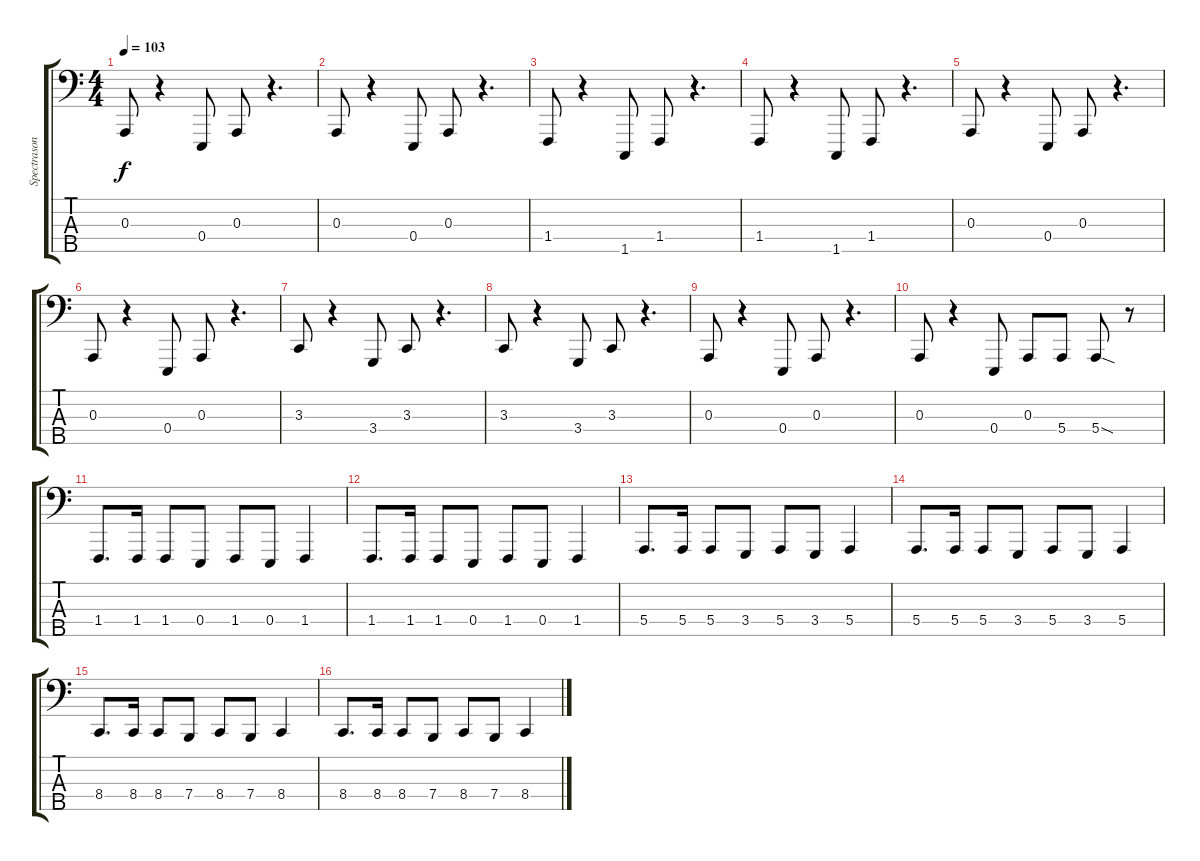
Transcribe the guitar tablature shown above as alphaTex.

\track ("Spectrasonics Omnisphere/Константин Бекр" "Spectrason") {instrument brightacousticpiano}
\staff {score tabs}
\tuning (G2 D2 A1 E1 B0) {hide}
\ts (4 4)
\tempo 103
\clef f4
\ks c
0.3.8{dy f} r.4 0.4.8 0.3.8 r.4{d} |
0.3.8 r.4 0.4.8 0.3.8 r.4{d} |
1.4.8 r.4 1.5.8 1.4.8 r.4{d} |
1.4.8 r.4 1.5.8 1.4.8 r.4{d} |
0.3.8 r.4 0.4.8 0.3.8 r.4{d} |
0.3.8 r.4 0.4.8 0.3.8 r.4{d} |
3.3.8 r.4 3.4.8 3.3.8 r.4{d} |
3.3.8 r.4 3.4.8 3.3.8 r.4{d} |
0.3.8 r.4 0.4.8 0.3.8 r.4{d} |
0.3.8 r.4 0.4.8 0.3.8 5.4.8{instrument electricbasspick} 5.4{sod}.8 r.8 |
1.4.8{d} 1.4.16 1.4.8 0.4.8 1.4.8 0.4.8 1.4.4 |
1.4.8{d} 1.4.16 1.4.8 0.4.8 1.4.8 0.4.8 1.4.4 |
5.4.8{d} 5.4.16 5.4.8 3.4.8 5.4.8 3.4.8 5.4.4 |
5.4.8{d} 5.4.16 5.4.8 3.4.8 5.4.8 3.4.8 5.4.4 |
8.4.8{d} 8.4.16 8.4.8 7.4.8 8.4.8 7.4.8 8.4.4 |
8.4.8{d} 8.4.16 8.4.8 7.4.8 8.4.8 7.4.8 8.4.4
